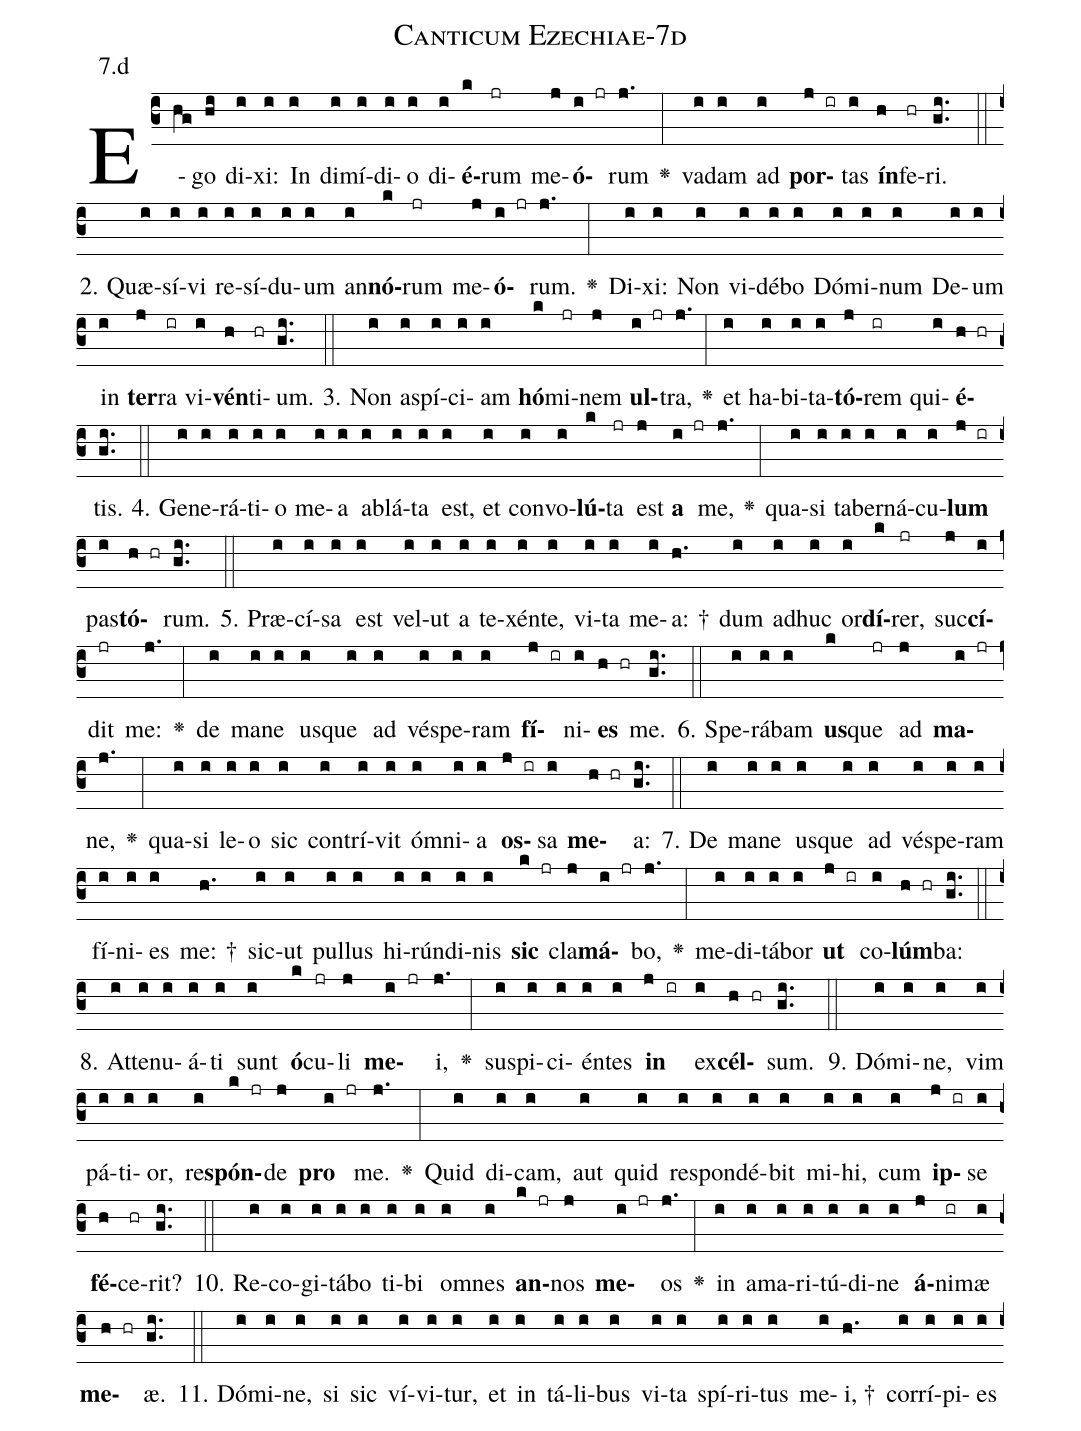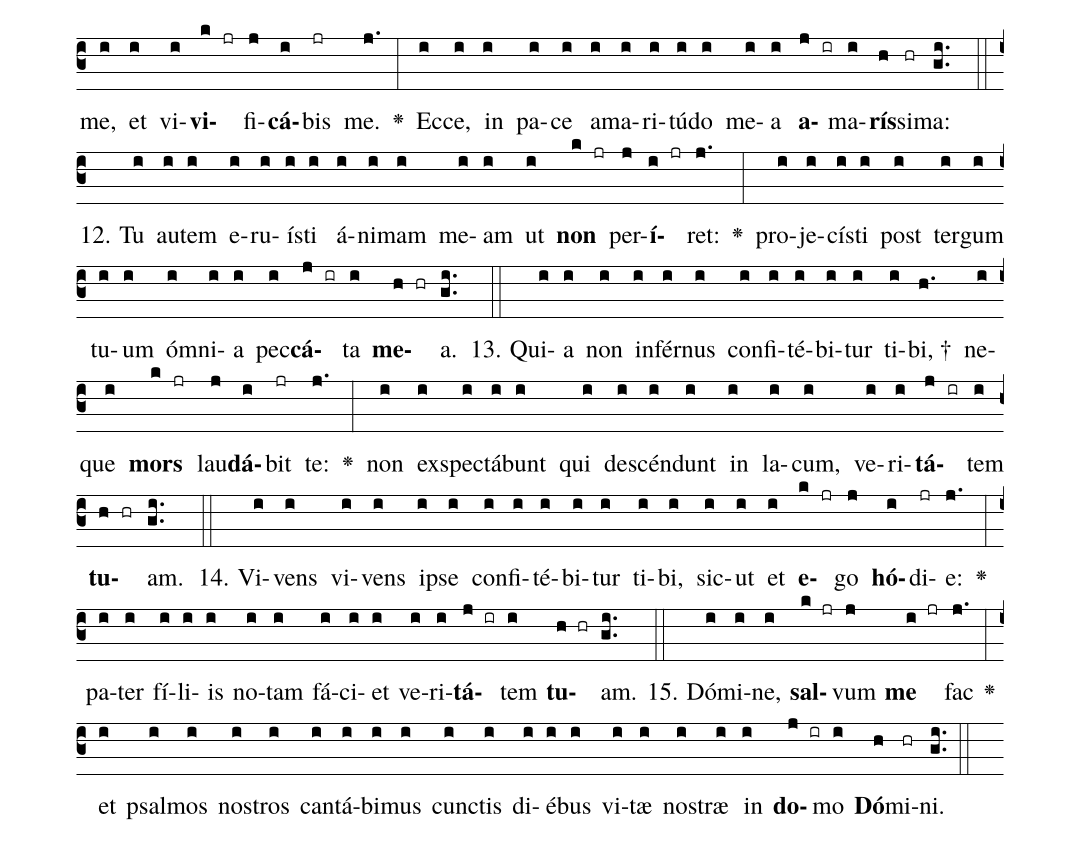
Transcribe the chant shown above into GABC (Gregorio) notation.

name: Canticum Ezechiae-7d;
annotation: 7.d;
%%
(c3)E(hg)go(hi) di(i)xi:(i) In(i) di(i)mí(i)di(i)o(i) di(i)<b>é</b>(k)rum(jr) me(j)<b>ó</b>(i jr)rum(j.) <v>\greheightstar</v>(:) va(i)dam(i) ad(i) <b>por</b>(j ir)tas(i) <b>ín</b>(h)fe(hr)ri.(gi..) (::)
2. Quæ(i)sí(i)vi(i) re(i)sí(i)du(i)um(i) an(i)<b>nó</b>(k)rum(jr) me(j)<b>ó</b>(i jr)rum.(j.) <v>\greheightstar</v>(:) Di(i)xi:(i) Non(i) vi(i)dé(i)bo(i) Dó(i)mi(i)num(i) De(i)um(i) in(i) <b>ter</b>(j)ra(ir) vi(i)<b>vén</b>(h)ti(hr)um.(gi..) (::)
3. Non(i) a(i)spí(i)ci(i)am(i) <b>hó</b>(k)mi(jr)nem(j) <b>ul</b>(i jr)tra,(j.) <v>\greheightstar</v>(:) et(i) ha(i)bi(i)ta(i)<b>tó</b>(j)rem(ir) qui(i)<b>é</b>(h hr)tis.(gi..) (::)
4. Ge(i)ne(i)rá(i)ti(i)o(i) me(i)a(i) ab(i)lá(i)ta(i) est,(i) et(i) con(i)vo(i)<b>lú</b>(k)ta(jr) est(j) <b>a</b>(i jr) me,(j.) <v>\greheightstar</v>(:) qua(i)si(i) ta(i)ber(i)ná(i)cu(i)<b>lum</b>(j ir) pas(i)<b>tó</b>(h hr)rum.(gi..) (::)
5. Præ(i)cí(i)sa(i) est(i) vel(i)ut(i) a(i) te(i)xén(i)te,(i) vi(i)ta(i) me(i)a: †(h.) dum(i) ad(i)huc(i) or(i)<b>dí</b>(k)rer,(jr) suc(j)<b>cí</b>(i)dit(jr) me:(j.) <v>\greheightstar</v>(:) de(i) ma(i)ne(i) us(i)que(i) ad(i) vés(i)pe(i)ram(i) <b>fí</b>(j ir)ni(i)<b>es</b>(h hr) me.(gi..) (::)
6. Spe(i)rá(i)bam(i) <b>us</b>(k)que(jr) ad(j) <b>ma</b>(i jr)ne,(j.) <v>\greheightstar</v>(:) qua(i)si(i) le(i)o(i) sic(i) con(i)trí(i)vit(i) óm(i)ni(i)a(i) <b>os</b>(j ir)sa(i) <b>me</b>(h hr)a:(gi..) (::)
7. De(i) ma(i)ne(i) us(i)que(i) ad(i) vés(i)pe(i)ram(i) fí(i)ni(i)es(i) me: †(h.) sic(i)ut(i) pul(i)lus(i) hi(i)rún(i)di(i)nis(i) <b>sic</b>(k jr) cla(j)<b>má</b>(i jr)bo,(j.) <v>\greheightstar</v>(:) me(i)di(i)tá(i)bor(i) <b>ut</b>(j ir) co(i)<b>lúm</b>(h hr)ba:(gi..) (::)
8. At(i)te(i)nu(i)á(i)ti(i) sunt(i) <b>ó</b>(k)cu(jr)li(j) <b>me</b>(i jr)i,(j.) <v>\greheightstar</v>(:) su(i)spi(i)ci(i)én(i)tes(i) <b>in</b>(j ir) ex(i)<b>cél</b>(h hr)sum.(gi..) (::)
9. Dó(i)mi(i)ne,(i) vim(i) pá(i)ti(i)or,(i) re(i)<b>spón</b>(k jr)de(j) <b>pro</b>(i jr) me.(j.) <v>\greheightstar</v>(:) Quid(i) di(i)cam,(i) aut(i) quid(i) re(i)spon(i)dé(i)bit(i) mi(i)hi,(i) cum(i) <b>ip</b>(j ir)se(i) <b>fé</b>(h)ce(hr)rit?(gi..) (::)
10. Re(i)co(i)gi(i)tá(i)bo(i) ti(i)bi(i) om(i)nes(i) <b>an</b>(k jr)nos(j) <b>me</b>(i jr)os(j.) <v>\greheightstar</v>(:) in(i) a(i)ma(i)ri(i)tú(i)di(i)ne(i) <b>á</b>(j)ni(ir)mæ(i) <b>me</b>(h hr)æ.(gi..) (::)
11. Dó(i)mi(i)ne,(i) si(i) sic(i) ví(i)vi(i)tur,(i) et(i) in(i) tá(i)li(i)bus(i) vi(i)ta(i) spí(i)ri(i)tus(i) me(i)i, †(h.) cor(i)rí(i)pi(i)es(i) me,(i) et(i) vi(i)<b>vi</b>(k jr)fi(j)<b>cá</b>(i)bis(jr) me.(j.) <v>\greheightstar</v>(:) Ec(i)ce,(i) in(i) pa(i)ce(i) a(i)ma(i)ri(i)tú(i)do(i) me(i)a(i) <b>a</b>(j ir)ma(i)<b>rís</b>(h)si(hr)ma:(gi..) (::)
12. Tu(i) au(i)tem(i) e(i)ru(i)ís(i)ti(i) á(i)ni(i)mam(i) me(i)am(i) ut(i) <b>non</b>(k jr) per(j)<b>í</b>(i jr)ret:(j.) <v>\greheightstar</v>(:) pro(i)je(i)cís(i)ti(i) post(i) ter(i)gum(i) tu(i)um(i) óm(i)ni(i)a(i) pec(i)<b>cá</b>(j ir)ta(i) <b>me</b>(h hr)a.(gi..) (::)
13. Qui(i)a(i) non(i) in(i)fér(i)nus(i) con(i)fi(i)té(i)bi(i)tur(i) ti(i)bi, †(h.) ne(i)que(i) <b>mors</b>(k jr) lau(j)<b>dá</b>(i)bit(jr) te:(j.) <v>\greheightstar</v>(:) non(i) ex(i)spec(i)tá(i)bunt(i) qui(i) de(i)scén(i)dunt(i) in(i) la(i)cum,(i) ve(i)ri(i)<b>tá</b>(j ir)tem(i) <b>tu</b>(h hr)am.(gi..) (::)
14. Vi(i)vens(i) vi(i)vens(i) ip(i)se(i) con(i)fi(i)té(i)bi(i)tur(i) ti(i)bi,(i) sic(i)ut(i) et(i) <b>e</b>(k jr)go(j) <b>hó</b>(i)di(jr)e:(j.) <v>\greheightstar</v>(:) pa(i)ter(i) fí(i)li(i)is(i) no(i)tam(i) fá(i)ci(i)et(i) ve(i)ri(i)<b>tá</b>(j ir)tem(i) <b>tu</b>(h hr)am.(gi..) (::)
15. Dó(i)mi(i)ne,(i) <b>sal</b>(k jr)vum(j) <b>me</b>(i jr) fac(j.) <v>\greheightstar</v>(:) et(i) psal(i)mos(i) nos(i)tros(i) can(i)tá(i)bi(i)mus(i) cunc(i)tis(i) di(i)é(i)bus(i) vi(i)tæ(i) nos(i)træ(i) in(i) <b>do</b>(j ir)mo(i) <b>Dó</b>(h)mi(hr)ni.(gi..) (::)
